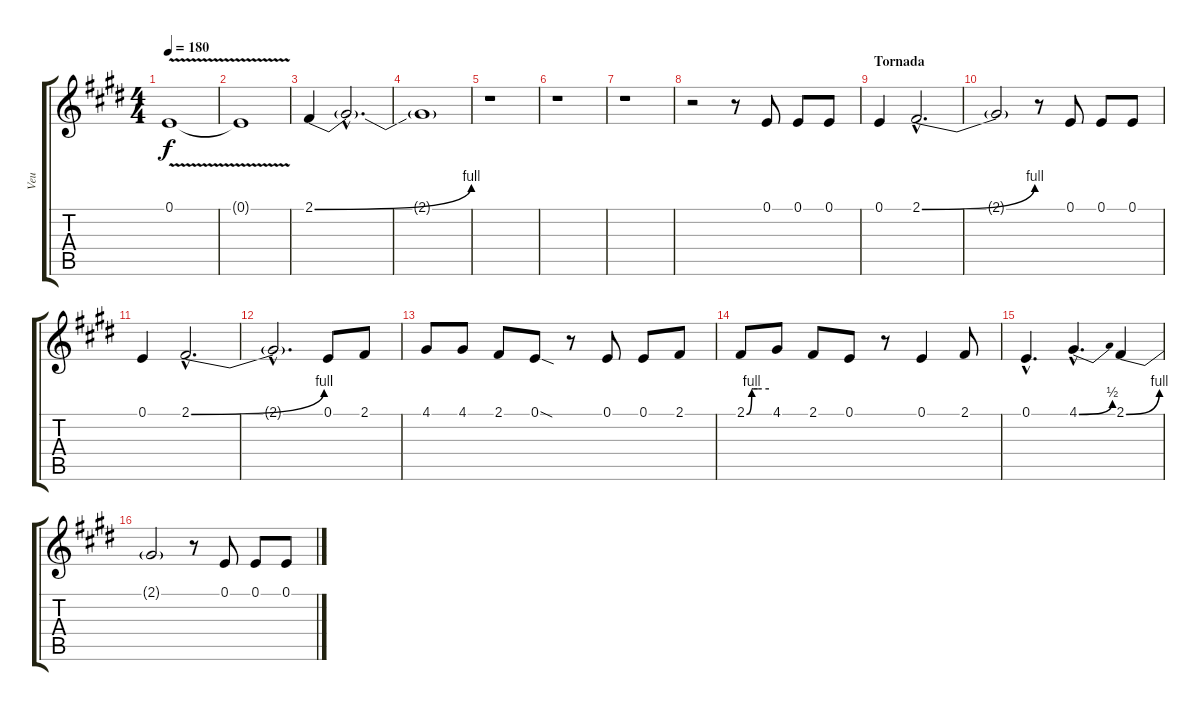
\track ("Veu" "Veu") {instrument bassoon}
\staff {score tabs}
\tuning (E4 B3 G3 D3 A2 E2) {hide}
\ts (4 4)
\tempo 180
\clef g2
\ks e
0.1{v}.1{dy f} |
0.1{t}.1 |
2.1{be (bend 0 0 60 4)}.4 2.1{hac t}.2{d} |
2.1{t}.1 |
r.1 |
r.1 |
r.1 |
r.2 r.8 0.1.8 0.1.8 0.1.8 |
\section ("" "Tornada")
0.1.4 2.1{be (bend 0 0 60 4) hac}.2{d} |
2.1{t}.2 r.8 0.1.8 0.1.8 0.1.8 |
0.1.4 2.1{be (bend 0 0 60 4) hac}.2{d} |
2.1{hac t}.2{d} 0.1.8 2.1.8 |
4.1.8 4.1.8 2.1.8 0.1{sod}.8 r.8 0.1.8 0.1.8 2.1.8 |
2.1{be (custom 0 0 14 4 18 4 30 4 60 4)}.8 4.1.8 2.1.8 0.1.8 r.8 0.1.4 2.1.8 |
0.1{hac}.4{d} 4.1{be (bend 0 0 60 2) hac}.4{d} 2.1{be (bend 0 0 60 4)}.4 |
2.1{t}.2 r.8 0.1.8 0.1.8 0.1.8
